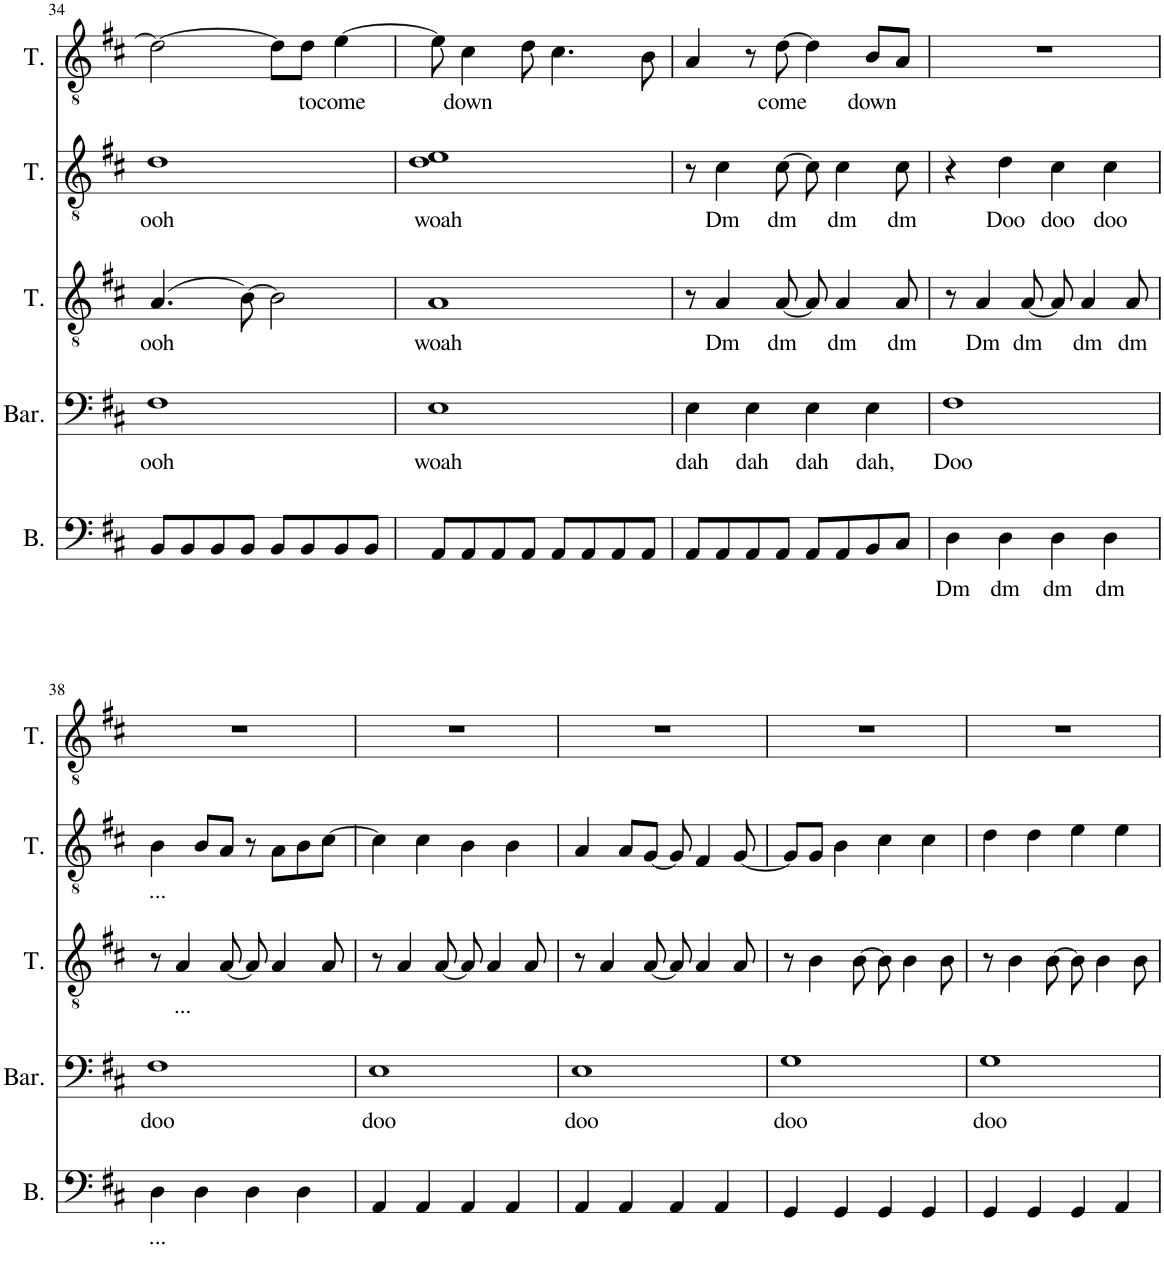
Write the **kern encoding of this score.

**kern	**text	**kern	**text	**kern	**text	**kern	**text	**kern	**text
*part5	*part5	*part4	*part4	*part3	*part3	*part2	*part2	*part1	*part1
*staff5	*staff5	*staff4	*staff4	*staff3	*staff3	*staff2	*staff2	*staff1	*staff1
*I"Bass	*	*I"Baritone	*	*I"Tenor	*	*I"Tenor	*	*I"Tenor	*
*I'B.	*	*I'Bar.	*	*I'T.	*	*I'T.	*	*I'T.	*
!!LO:PB:g=z
*clefF4	*	*clefF4	*	*clefGv2	*	*clefGv2	*	*clefGv2	*
*k[f#c#]	*	*k[f#c#]	*	*k[f#c#]	*	*k[f#c#]	*	*k[f#c#]	*
*M4/4	*	*M4/4	*	*M4/4	*	*M4/4	*	*M4/4	*
=34	=34	=34	=34	=34	=34	=34	=34	=34	=34
!	!	!	!LO:LY:b	!	!LO:LY:b	!	!LO:LY:b	!	!
8BB/L	.	1F#	ooh	(4.A/	ooh	1d	ooh	2d\_	.
8BB/	.	.	.	.	.	.	.	.	.
8BB/	.	.	.	.	.	.	.	.	.
8BB/J	.	.	.	[8B\)	.	.	.	.	.
8BB/L	.	.	.	2B\]	.	.	.	8d\L]	.
!	!	!	!	!	!	!	!	!	!LO:LY:b
8BB/	.	.	.	.	.	.	.	8d\J	to
!	!	!	!	!	!	!	!	!	!LO:LY:b
8BB/	.	.	.	.	.	.	.	[4e\	come
8BB/J	.	.	.	.	.	.	.	.	.
=35	=35	=35	=35	=35	=35	=35	=35	=35	=35
!	!	!	!LO:LY:b	!	!LO:LY:b	!	!LO:LY:b	!	!
8AA/L	.	1E	woah	1A	woah	1d 1e	woah	8e\]	.
!	!	!	!	!	!	!	!	!	!LO:LY:b
8AA/	.	.	.	.	.	.	.	4c#\	down
8AA/	.	.	.	.	.	.	.	.	.
8AA/J	.	.	.	.	.	.	.	8d\	.
8AA/L	.	.	.	.	.	.	.	4.c#\	.
8AA/	.	.	.	.	.	.	.	.	.
8AA/	.	.	.	.	.	.	.	.	.
8AA/J	.	.	.	.	.	.	.	8B\	.
=36	=36	=36	=36	=36	=36	=36	=36	=36	=36
!	!	!	!LO:LY:b	!	!	!	!	!	!
8AA/L	.	4E\	dah	8r	.	8r	.	4A/	.
!	!	!	!	!	!LO:LY:b	!	!LO:LY:b	!	!
8AA/	.	.	.	4A/	Dm	4c#\	Dm	.	.
!	!	!	!LO:LY:b	!	!	!	!	!	!
8AA/	.	4E\	dah	.	.	.	.	8r	.
!	!	!	!	!	!LO:LY:b	!	!LO:LY:b	!	!LO:LY:b
8AA/J	.	.	.	[8A/	dm	[8c#\	dm	[8d\	come
!	!	!	!LO:LY:b	!	!	!	!	!	!
8AA/L	.	4E\	dah	8A/]	.	8c#\]	.	4d\]	.
!	!	!	!	!	!LO:LY:b	!	!LO:LY:b	!	!
8AA/	.	.	.	4A/	dm	4c#\	dm	.	.
!	!	!	!LO:LY:b	!	!	!	!	!	!LO:LY:b
8BB/	.	4E\	dah,	.	.	.	.	8B/L	down
!	!	!	!	!	!LO:LY:b	!	!LO:LY:b	!	!
8C#/J	.	.	.	8A/	dm	8c#\	dm	8A/J	.
=37	=37	=37	=37	=37	=37	=37	=37	=37	=37
!	!LO:LY:b	!	!LO:LY:b	!	!	!	!	!	!
4D\	Dm	1F#	Doo	8r	.	4r	.	1r	.
!	!	!	!	!	!LO:LY:b	!	!	!	!
.	.	.	.	4A/	Dm	.	.	.	.
!	!LO:LY:b	!	!	!	!	!	!LO:LY:b	!	!
4D\	dm	.	.	.	.	4d\	Doo	.	.
!	!	!	!	!	!LO:LY:b	!	!	!	!
.	.	.	.	[8A/	dm	.	.	.	.
!	!LO:LY:b	!	!	!	!	!	!LO:LY:b	!	!
4D\	dm	.	.	8A/]	.	4c#\	doo	.	.
!	!	!	!	!	!LO:LY:b	!	!	!	!
.	.	.	.	4A/	dm	.	.	.	.
!	!LO:LY:b	!	!	!	!	!	!LO:LY:b	!	!
4D\	dm	.	.	.	.	4c#\	doo	.	.
!	!	!	!	!	!LO:LY:b	!	!	!	!
.	.	.	.	8A/	dm	.	.	.	.
!!LO:LB:g=z
=38	=38	=38	=38	=38	=38	=38	=38	=38	=38
!	!LO:LY:b	!	!LO:LY:b	!	!	!	!LO:LY:b	!	!
4D\	...	1F#	doo	8r	.	4B\	...	1r	.
!	!	!	!	!	!LO:LY:b	!	!	!	!
.	.	.	.	4A/	...	.	.	.	.
4D\	.	.	.	.	.	8B/L	.	.	.
.	.	.	.	[8A/	.	8A/J	.	.	.
4D\	.	.	.	8A/]	.	8r	.	.	.
.	.	.	.	4A/	.	8A\L	.	.	.
4D\	.	.	.	.	.	8B\	.	.	.
.	.	.	.	8A/	.	[8c#\J	.	.	.
=39	=39	=39	=39	=39	=39	=39	=39	=39	=39
!	!	!	!LO:LY:b	!	!	!	!	!	!
4AA/	.	1E	doo	8r	.	4c#\]	.	1r	.
.	.	.	.	4A/	.	.	.	.	.
4AA/	.	.	.	.	.	4c#\	.	.	.
.	.	.	.	[8A/	.	.	.	.	.
4AA/	.	.	.	8A/]	.	4B\	.	.	.
.	.	.	.	4A/	.	.	.	.	.
4AA/	.	.	.	.	.	4B\	.	.	.
.	.	.	.	8A/	.	.	.	.	.
=40	=40	=40	=40	=40	=40	=40	=40	=40	=40
!	!	!	!LO:LY:b	!	!	!	!	!	!
4AA/	.	1E	doo	8r	.	4A/	.	1r	.
.	.	.	.	4A/	.	.	.	.	.
4AA/	.	.	.	.	.	8A/L	.	.	.
.	.	.	.	[8A/	.	[8G/J	.	.	.
4AA/	.	.	.	8A/]	.	8G/]	.	.	.
.	.	.	.	4A/	.	4F#/	.	.	.
4AA/	.	.	.	.	.	.	.	.	.
.	.	.	.	8A/	.	[8G/	.	.	.
=41	=41	=41	=41	=41	=41	=41	=41	=41	=41
!	!	!	!LO:LY:b	!	!	!	!	!	!
4GG/	.	1G	doo	8r	.	8G/L]	.	1r	.
.	.	.	.	4B\	.	8G/J	.	.	.
4GG/	.	.	.	.	.	4B\	.	.	.
.	.	.	.	[8B\	.	.	.	.	.
4GG/	.	.	.	8B\]	.	4c#\	.	.	.
.	.	.	.	4B\	.	.	.	.	.
4GG/	.	.	.	.	.	4c#\	.	.	.
.	.	.	.	8B\	.	.	.	.	.
=42	=42	=42	=42	=42	=42	=42	=42	=42	=42
!	!	!	!LO:LY:b	!	!	!	!	!	!
4GG/	.	1G	doo	8r	.	4d\	.	1r	.
.	.	.	.	4B\	.	.	.	.	.
4GG/	.	.	.	.	.	4d\	.	.	.
.	.	.	.	[8B\	.	.	.	.	.
4GG/	.	.	.	8B\]	.	4e\	.	.	.
.	.	.	.	4B\	.	.	.	.	.
4AA/	.	.	.	.	.	4e\	.	.	.
.	.	.	.	8B\	.	.	.	.	.
=	=	=	=	=	=	=	=	=	=
*-	*-	*-	*-	*-	*-	*-	*-	*-	*-
